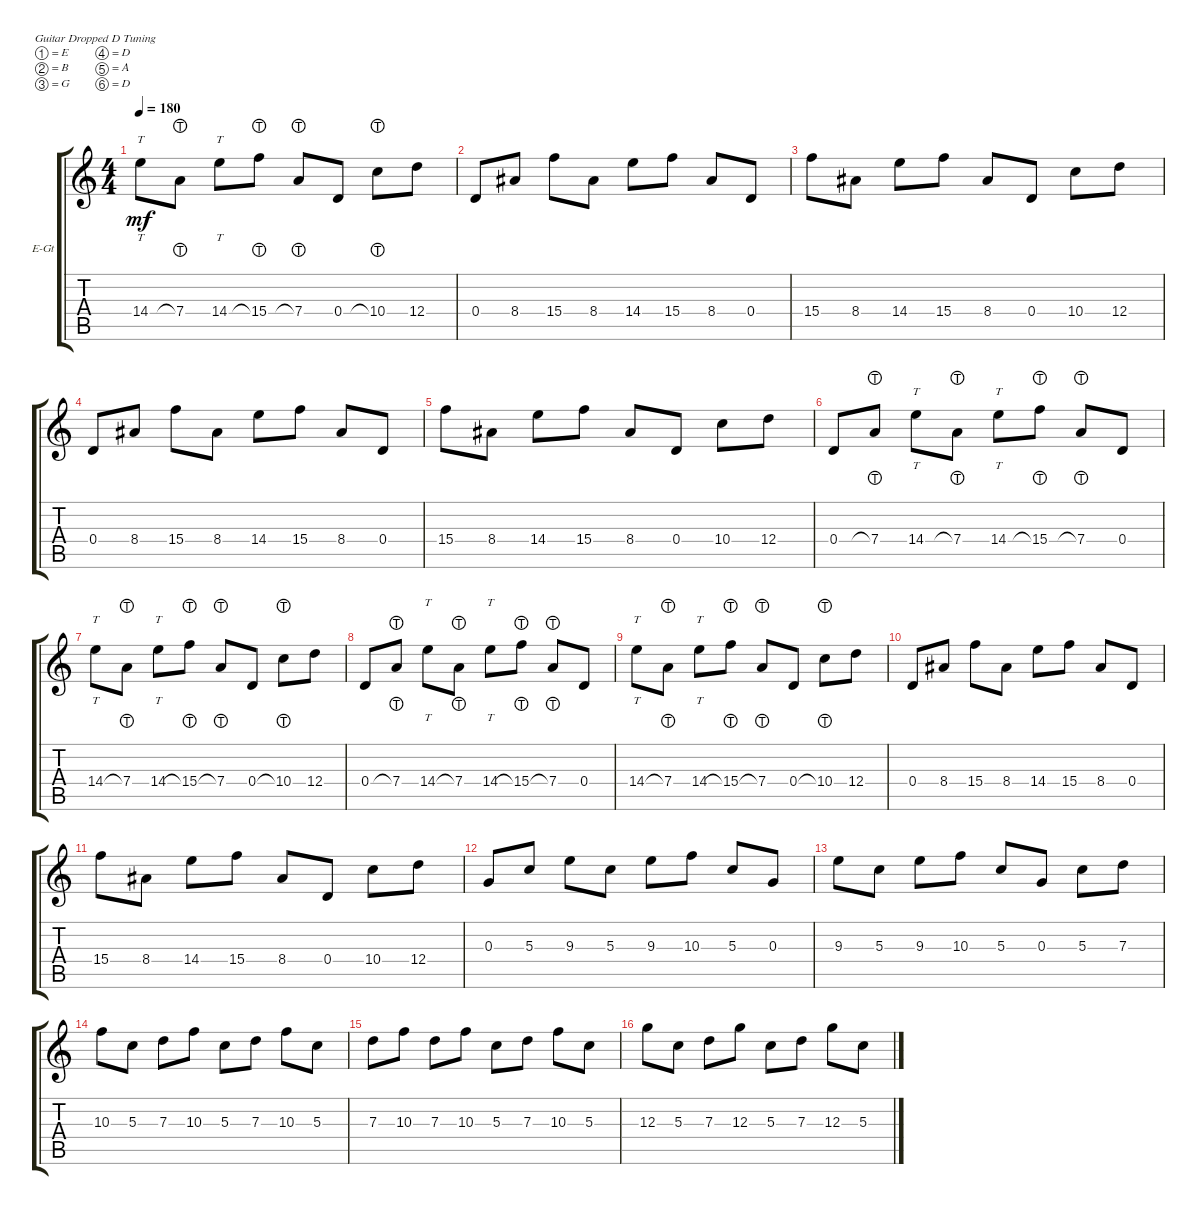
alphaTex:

\bracketExtendMode groupsimilarinstruments
\firstSystemTrackNameOrientation horizontal
\otherSystemsTrackNameOrientation horizontal
\track ("Electric Guitar 1" "E-Gt") {instrument distortionguitar}
\staff {score tabs}
\tuning (E4 B3 G3 D3 A2 D2)
\ts (4 4)
\tempo 180
\clef g2
\ks c
14.4.8{tt dy mf} 7.4{lht}.8 14.4.8{tt} 15.4{lht}.8 7.4{lht}.8 0.4.8 10.4{lht}.8 12.4.8 |
0.4.8 8.4.8 15.4.8 8.4.8 14.4.8 15.4.8 8.4.8 0.4.8 |
15.4.8 8.4.8 14.4.8 15.4.8 8.4.8 0.4.8 10.4.8 12.4.8 |
0.4.8 8.4.8 15.4.8 8.4.8 14.4.8 15.4.8 8.4.8 0.4.8 |
15.4.8 8.4.8 14.4.8 15.4.8 8.4.8 0.4.8 10.4.8 12.4.8 |
0.4.8 7.4{lht}.8 14.4.8{tt} 7.4{lht}.8 14.4.8{tt} 15.4{lht}.8 7.4{lht}.8 0.4.8 |
14.4.8{tt} 7.4{lht}.8 14.4.8{tt} 15.4{lht}.8 7.4{lht}.8 0.4.8 10.4{lht}.8 12.4.8 |
0.4.8 7.4{lht}.8 14.4.8{tt} 7.4{lht}.8 14.4.8{tt} 15.4{lht}.8 7.4{lht}.8 0.4.8 |
14.4.8{tt} 7.4{lht}.8 14.4.8{tt} 15.4{lht}.8 7.4{lht}.8 0.4.8 10.4{lht}.8 12.4.8 |
0.4.8 8.4.8 15.4.8 8.4.8 14.4.8 15.4.8 8.4.8 0.4.8 |
15.4.8 8.4.8 14.4.8 15.4.8 8.4.8 0.4.8 10.4.8 12.4.8 |
0.3.8 5.3.8 9.3.8 5.3.8 9.3.8 10.3.8 5.3.8 0.3.8 |
9.3.8 5.3.8 9.3.8 10.3.8 5.3.8 0.3.8 5.3.8 7.3.8 |
10.3.8 5.3.8 7.3.8 10.3.8 5.3.8 7.3.8 10.3.8 5.3.8 |
7.3.8 10.3.8 7.3.8 10.3.8 5.3.8 7.3.8 10.3.8 5.3.8 |
12.3.8 5.3.8 7.3.8 12.3.8 5.3.8 7.3.8 12.3.8 5.3.8
